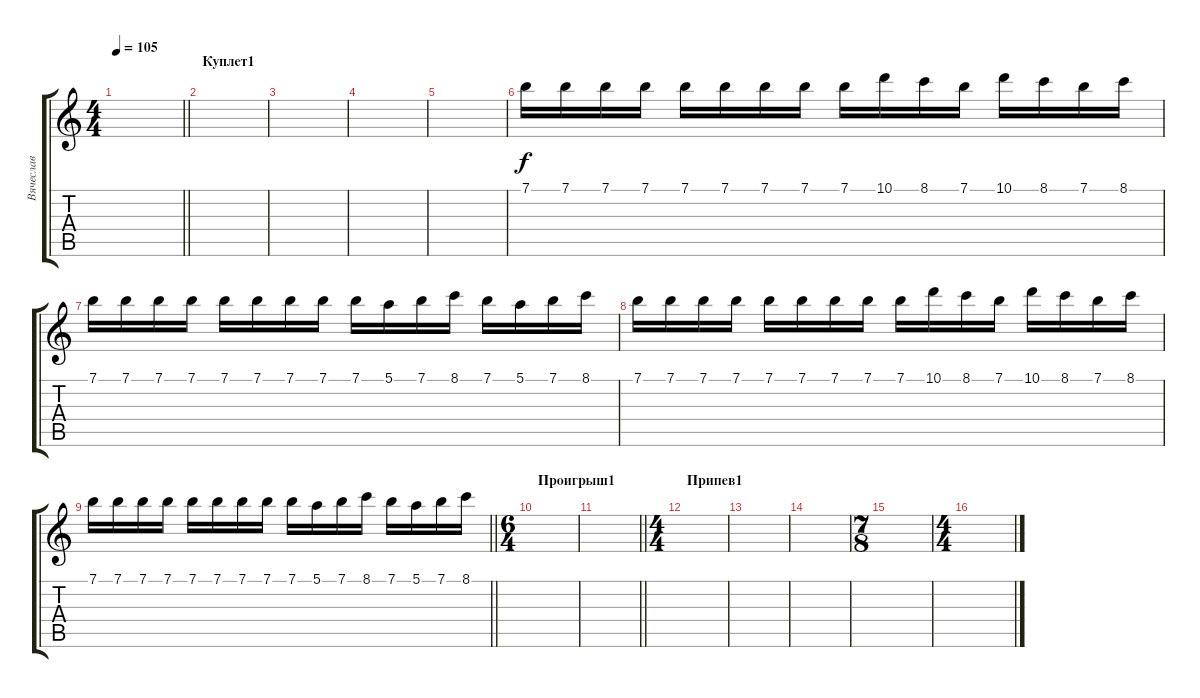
\track ("Вячеслав" "Вячеслав") {instrument distortionguitar}
\staff {score tabs}
\tuning (E4 B3 G3 D3 A2 E2) {hide}
\ts (4 4)
\tempo 105
\clef g2
\barLineRight lightlight
\ks c
|
\section ("" "Куплет1")
|
|
|
|
7.1.16 7.1.16 7.1.16 7.1.16 7.1.16 7.1.16 7.1.16 7.1.16 7.1.16 10.1.16 8.1.16 7.1.16 10.1.16 8.1.16 7.1.16 8.1.16 |
7.1.16 7.1.16 7.1.16 7.1.16 7.1.16 7.1.16 7.1.16 7.1.16 7.1.16 5.1.16 7.1.16 8.1.16 7.1.16 5.1.16 7.1.16 8.1.16 |
7.1.16 7.1.16 7.1.16 7.1.16 7.1.16 7.1.16 7.1.16 7.1.16 7.1.16 10.1.16 8.1.16 7.1.16 10.1.16 8.1.16 7.1.16 8.1.16 |
\barLineRight lightlight
7.1.16 7.1.16 7.1.16 7.1.16 7.1.16 7.1.16 7.1.16 7.1.16 7.1.16 5.1.16 7.1.16 8.1.16 7.1.16 5.1.16 7.1.16 8.1.16 |
\ts (6 4)
\section ("" "Проигрыш1")
|
\barLineRight lightlight
|
\ts (4 4)
\section ("" "Припев1")
|
|
|
\ts (7 8)
|
\ts (4 4)
